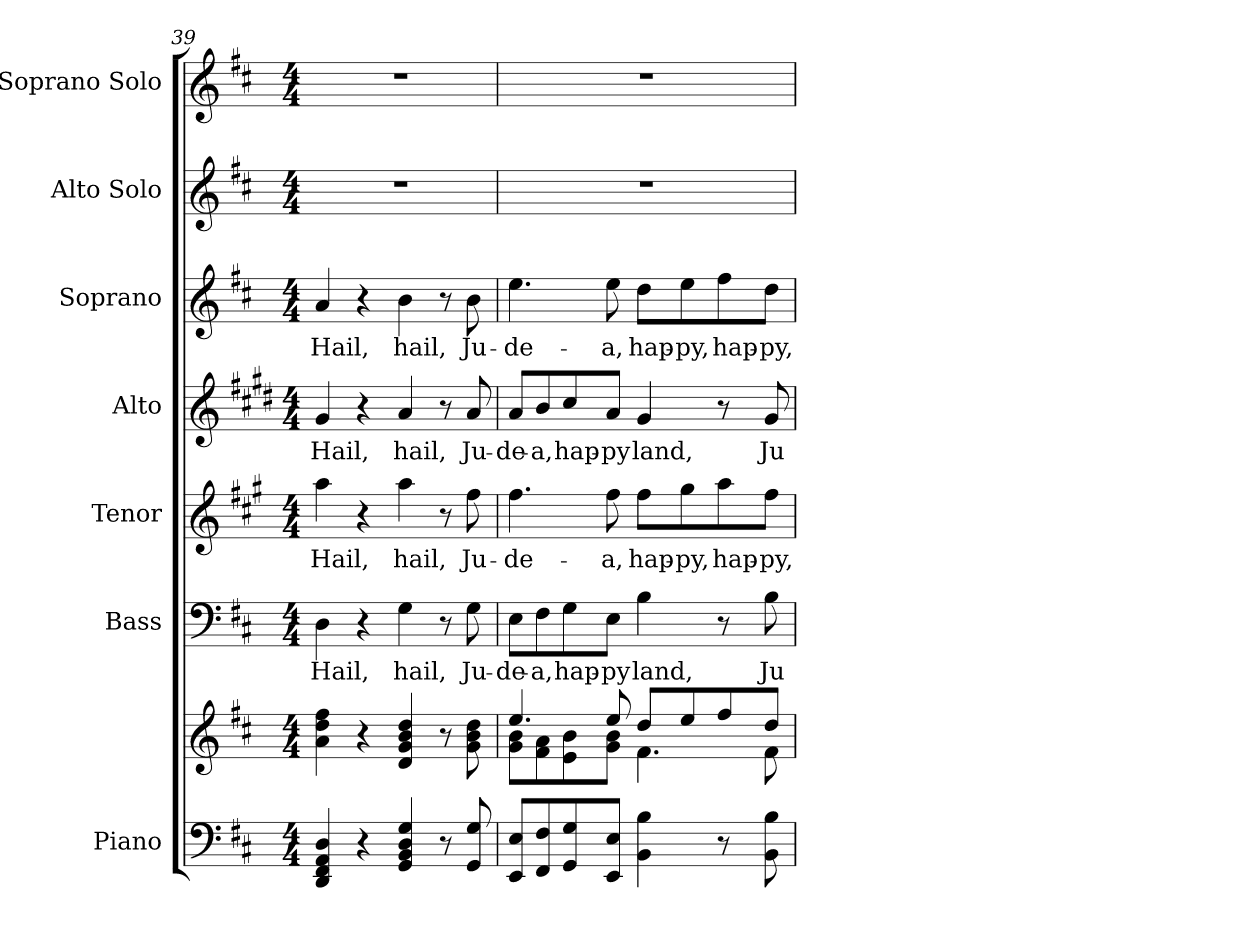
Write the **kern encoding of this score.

**kern	**kern	**kern	**text	**kern	**text	**kern	**text	**kern	**text	**kern	**kern
*part7	*part7	*part6	*part6	*part5	*part5	*part4	*part4	*part3	*part3	*part2	*part1
*staff8	*staff7	*staff6	*staff6	*staff5	*staff5	*staff4	*staff4	*staff3	*staff3	*staff2	*staff1
*I"Piano	*	*I"Bass	*	*I"Tenor	*	*I"Alto	*	*I"Soprano	*	*I"Alto Solo	*I"Soprano Solo
*I'Pno.	*	*I'B.	*	*I'T.	*	*I'A.	*	*I'S.	*	*I'A. Solo	*I'S. Solo
*clefF4	*clefG2	*clefF4	*	*clefG2	*	*clefG2	*	*clefG2	*	*clefG2	*clefG2
*	*	*	*	*ITrd4c7	*	*ITrd1c2	*	*ITrd-7c-12	*	*ITrd12c21	*
*k[f#c#]	*k[f#c#]	*k[f#c#]	*	*k[f#c#]	*	*k[f#c#]	*	*k[f#c#]	*	*k[f#c#]	*k[f#c#]
*D:	*D:	*D:	*	*D:	*	*D:	*	*D:	*	*D:	*D:
*M4/4	*M4/4	*M4/4	*	*M4/4	*	*M4/4	*	*M4/4	*	*M4/4	*M4/4
=39	=39	=39	=39	=39	=39	=39	=39	=39	=39	=39	=39
!	!	!	!LO:LY:b:color=#000000	!	!	!	!	!	!	!	!
!	!	!	!	!	!LO:LY:b:color=#000000	!	!	!	!	!	!
!	!	!	!	!	!	!	!LO:LY:b:color=#000000	!	!	!	!
!	!	!	!	!	!	!	!	!	!LO:LY:b:color=#000000	!	!
4DDi/ 4FF#i 4AAi 4Di	4ai\ 4ddi 4ff#i	4Di\	Hail,	4ddi\	Hail,	4f#i/	Hail,	4aai/	Hail,	1r	1r
4r	4r	4r	.	4r	.	4r	.	4r	.	.	.
!	!	!	!LO:LY:b:color=#000000	!	!	!	!	!	!	!	!
!	!	!	!	!	!LO:LY:b:color=#000000	!	!	!	!	!	!
!	!	!	!	!	!	!	!LO:LY:b:color=#000000	!	!	!	!
!	!	!	!	!	!	!	!	!	!LO:LY:b:color=#000000	!	!
4GGi/ 4BBi 4Di 4Gi	4di/ 4gi 4bi 4ddi	4Gi\	hail,	4ddi\	hail,	4gi/	hail,	4bbi\	hail,	.	.
8r	8r	8r	.	8r	.	8r	.	8r	.	.	.
!	!	!	!LO:LY:b:color=#000000	!	!	!	!	!	!	!	!
!	!	!	!	!	!LO:LY:b:color=#000000	!	!	!	!	!	!
!	!	!	!	!	!	!	!LO:LY:b:color=#000000	!	!	!	!
!	!	!	!	!	!	!	!	!	!LO:LY:b:color=#000000	!	!
8GGi/ 8Gi	8gi\ 8bi 8ddi	8Gi\	Ju-	8bi\	Ju-	8gi/	Ju-	8bbi\	Ju-	.	.
!!LO:LB:g=z
=40	=40	=40	=40	=40	=40	=40	=40	=40	=40	=40	=40
*	*^	*	*	*	*	*	*	*	*	*	*
!	!	!	!	!LO:LY:b:color=#000000	!	!	!	!	!	!	!	!
!	!	!	!	!	!	!LO:LY:b:color=#000000	!	!	!	!	!	!
!	!	!	!	!	!	!	!	!LO:LY:b:color=#000000	!	!	!	!
!	!	!	!	!	!	!	!	!	!	!LO:LY:b:color=#000000	!	!
8EEi/ 8EiL	4.eei/	8gi\ 8biL	8Ei\L	-de-	4.bi\	-de-	8gi/L	-de-	4.eeei\	-de-	1r	1r
!	!	!	!	!LO:LY:b:color=#000000	!	!	!	!	!	!	!	!
!	!	!	!	!	!	!	!	!LO:LY:b:color=#000000	!	!	!	!
8FF#i/ 8F#i	.	8f#i\ 8ai	8F#i\	-a,	.	.	8ai/	-a,	.	.	.	.
!	!	!	!	!LO:LY:b:color=#000000	!	!	!	!	!	!	!	!
!	!	!	!	!	!	!	!	!LO:LY:b:color=#000000	!	!	!	!
8GGi/ 8Gi	.	8ei\ 8bi	8Gi\	hap-	.	.	8bi/	hap-	.	.	.	.
!	!	!	!	!LO:LY:b:color=#000000	!	!	!	!	!	!	!	!
!	!	!	!	!	!	!LO:LY:b:color=#000000	!	!	!	!	!	!
!	!	!	!	!	!	!	!	!LO:LY:b:color=#000000	!	!	!	!
!	!	!	!	!	!	!	!	!	!	!LO:LY:b:color=#000000	!	!
8EEi/ 8EiJ	8eei/	8gi\ 8biJ	8Ei\J	-py	8bi\	-a,	8gi/J	-py	8eeei\	-a,	.	.
!	!	!	!	!LO:LY:b:color=#000000	!	!	!	!	!	!	!	!
!	!	!	!	!	!	!LO:LY:b:color=#000000	!	!	!	!	!	!
!	!	!	!	!	!	!	!	!LO:LY:b:color=#000000	!	!	!	!
!	!	!	!	!	!	!	!	!	!	!LO:LY:b:color=#000000	!	!
4BBi\ 4Bi	8ddi/L	4.f#i\	4Bi\	land,	8bi\L	hap-	4f#i/	land,	8dddi\L	hap-	.	.
!	!	!	!	!	!	!LO:LY:b:color=#000000	!	!	!	!	!	!
!	!	!	!	!	!	!	!	!	!	!LO:LY:b:color=#000000	!	!
.	8eei/	.	.	.	8cc#i\	-py,	.	.	8eeei\	-py,	.	.
!	!	!	!	!	!	!LO:LY:b:color=#000000	!	!	!	!	!	!
!	!	!	!	!	!	!	!	!	!	!LO:LY:b:color=#000000	!	!
8r	8ff#i/	.	8r	.	8ddi\	hap-	8r	.	8fff#i\	hap-	.	.
!	!	!	!	!LO:LY:b:color=#000000	!	!	!	!	!	!	!	!
!	!	!	!	!	!	!LO:LY:b:color=#000000	!	!	!	!	!	!
!	!	!	!	!	!	!	!	!LO:LY:b:color=#000000	!	!	!	!
!	!	!	!	!	!	!	!	!	!	!LO:LY:b:color=#000000	!	!
8BBi\ 8Bi	8ddi/J	8f#i\	8Bi\	Ju-	8bi\J	-py,	8f#i/	Ju-	8dddi\J	-py,	.	.
*	*v	*v	*	*	*	*	*	*	*	*	*	*
=	=	=	=	=	=	=	=	=	=	=	=
*-	*-	*-	*-	*-	*-	*-	*-	*-	*-	*-	*-
